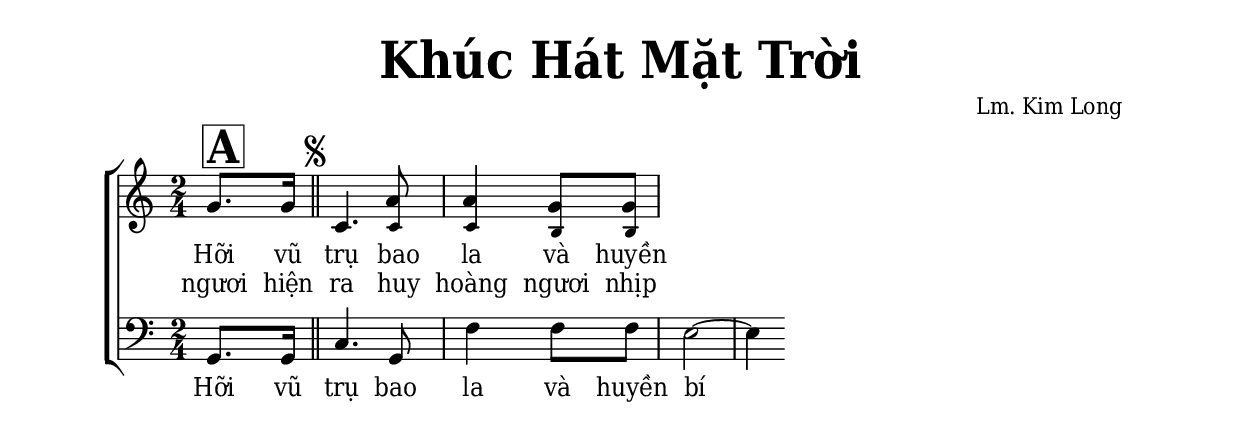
% Cài đặt chung\
\version "2.22.1"
\include "english.ly"

\header {
  title = \markup { \fontsize #3 "Khúc Hát Mặt Trời" }
  composer = "Lm. Kim Long"
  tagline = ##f
}

% Nhạc phiên khúc
nhacPhienKhucSop = \relative c'' {
  \partial 4
  <>^\markup { \fontsize #6 \box \bold A }
  g8. g16 \bar "||"
  \once \override Score.RehearsalMark.font-size = #0.1
  \mark \markup { \musicglyph #"scripts.segno" }
  c,4. a'8 |
  a4 g8 g |
  
}

nhacPhienKhucAlto = \relative c'' {
  \partial 4 g8. g16 |
  c,4. c8 |
  c4 b8 b |
  
}

nhacPhienKhucBas = \relative c {
  \partial 4 g8. g16 |
  c4. g8 |
  f'4 f8 f |
  e2 ~ |
  e4
}

% Lời phiên khúc
loiPhienKhucSop = \lyrics {
  Hỡi vũ trụ bao la và huyền bí
  Cất tiếng lên, cất tiếng lên
  rung chuyển bốn phương nào
  Ca hòa đi tuyên xưng danh Thiên Chúa.
  Hỡi Mặt Trời oai hùng muôn ánh lửa
  Người ngày ngày xóa màn tối âm u,
  quét đi tất cả mù sương
  ngươi hiện ra huy hoàng
  hiện ra
  ngươi hiện ra huy hoàng
  tràn ý sống
  Trên không trung cao xanh là lồng lộng,
  Trên không trung cao xanh là lồng lộng,
  ngươi nhịp nhàng tiến bước
  tiến bước lượng thời gian.
  
  gian.
  
  Mỗi bình minh khi đêm tàn ngày đến
  ngươi hiện hình trên màn bạc trời đông.
  Ta say sư chiêm niệm sáng trong lòng
  hình ảnh của một mặt trời,
  một mặt trời công chính
  giáng trần nhận lãnh việc cứu đời
  Để giải phóng ngàn dân.
  Ta nao nao ôn nhớ đến vô vàn
  Ơn lành thánh
  Vì Ngài ta phong phú.
  
  Hỡi vũ...
}

loiPhienKhucAlto = \lyrics {
  ngươi hiện ra huy hoàng
  
  ngươi nhịp nhàng tiến bước
  tiến bước nhịp nhàng
  tiến bước hướng thời gian
  
  gian
  
  khi đêm tàn ngày đến,
  ngươi hiện hình trên màn bạc trời đông.
  
  Ta say sưa chiêm niệm sáng trong lòng
  hình ảnh của một mặt trời,
  một mặt trời công bình,
  một mặt trời công chính
  giáng trần nhận lãnh cứu đời
  Để giái phóng ngàn dân.
  Ta nao nao ôn lại cả muôn vàn
  Ơn lành thánh,
  vì Ngài ta phong phú.
  
  Hỡi vũ...
}

loiPhienKhucBas = \lyrics {
  Hỡi vũ trụ bao la và huyền bí
  Tự muôn đời sinh dựng bới Muôn Cao
  Nào mau lên tiếng làm rung chuyển mọi phương nao
  Ca hòa đi tuyên xưng danh hiền Chúa.
  Hỡi Mặt Trời oai hùng muôn ánh lửa rực soi muôn lối,
  Người ngày ngày dẹp tan mọi âm u,
  Và quét đi tất cả sương mù
  hiện ra ngươi hiện ra huy hoàng
  hiện ra tràn sống động
  cao xanh và lồng lộng
  cao xanh và lồng lộng
  ngươi nhịp nhàng tiến bước
  ngươi tiến bước hướng thời gian.
  
  gian.
  
  
}

% Dàn trang
\paper {
  #(set-paper-size "a4")
  top-margin = 15\mm
  bottom-margin = 20\mm
  left-margin = 20\mm
  right-margin = 20\mm
  indent = #0
  #(define fonts
	 (make-pango-font-tree "Deja Vu Serif Condensed"
	 		       "Deja Vu Serif Condensed"
			       "Deja Vu Serif Condensed"
			       (/ 20 20)))
  print-page-number = ##f
  system-system-spacing = #'((basic-distance . 13)
                             (minimum-distance . 13)
                             (padding . 2))
  score-system-spacing = #'((basic-distance . 13)
                             (minimum-distance . 13)
                             (padding . 2))
  %page-count = 2
}

TongNhip = {
  \key c \major \time 2/4
  \set Timing.beamExceptions = #'()
  \set Timing.baseMoment = #(ly:make-moment 1/4)
}

% Đổi kích thước nốt cho bè phụ
notBePhu =
#(define-music-function (font-size music) (number? ly:music?)
   (for-some-music
     (lambda (m)
       (if (music-is-of-type? m 'rhythmic-event)
           (begin
             (set! (ly:music-property m 'tweaks)
                   (cons `(font-size . ,font-size)
                         (ly:music-property m 'tweaks)))
             #t)
           #f))
     music)
   music)

\score {
  \new ChoirStaff <<
    \new Staff = diepKhuc \with {
        \consists "Merge_rests_engraver"
        printPartCombineTexts = ##f
      }
      <<
     \new Voice = "beSop" { \TongNhip \partCombine 
          \nhacPhienKhucSop
          \notBePhu -2 { \nhacPhienKhucAlto } }
        \new NullVoice = nhacThamChieuPhienKhucSop \nhacPhienKhucSop
        \new Lyrics \lyricsto nhacThamChieuPhienKhucSop \loiPhienKhucSop
        \new NullVoice = nhacThamChieuPhienKhucAlto \nhacPhienKhucAlto
        \new Lyrics \lyricsto nhacThamChieuPhienKhucAlto \loiPhienKhucAlto
      >>
    \new Staff <<
      \new Voice = "beBass" {
        \clef bass \TongNhip \nhacPhienKhucBas
      }
      \new Lyrics \lyricsto beBass \loiPhienKhucBas
    >>
  >>
  \layout {
    %\override Lyrics.LyricText.font-size = #+2
    \override Lyrics.LyricSpace.minimum-distance = #1.5
    \override Score.BarNumber.break-visibility = ##(#f #f #f)
  }
}
